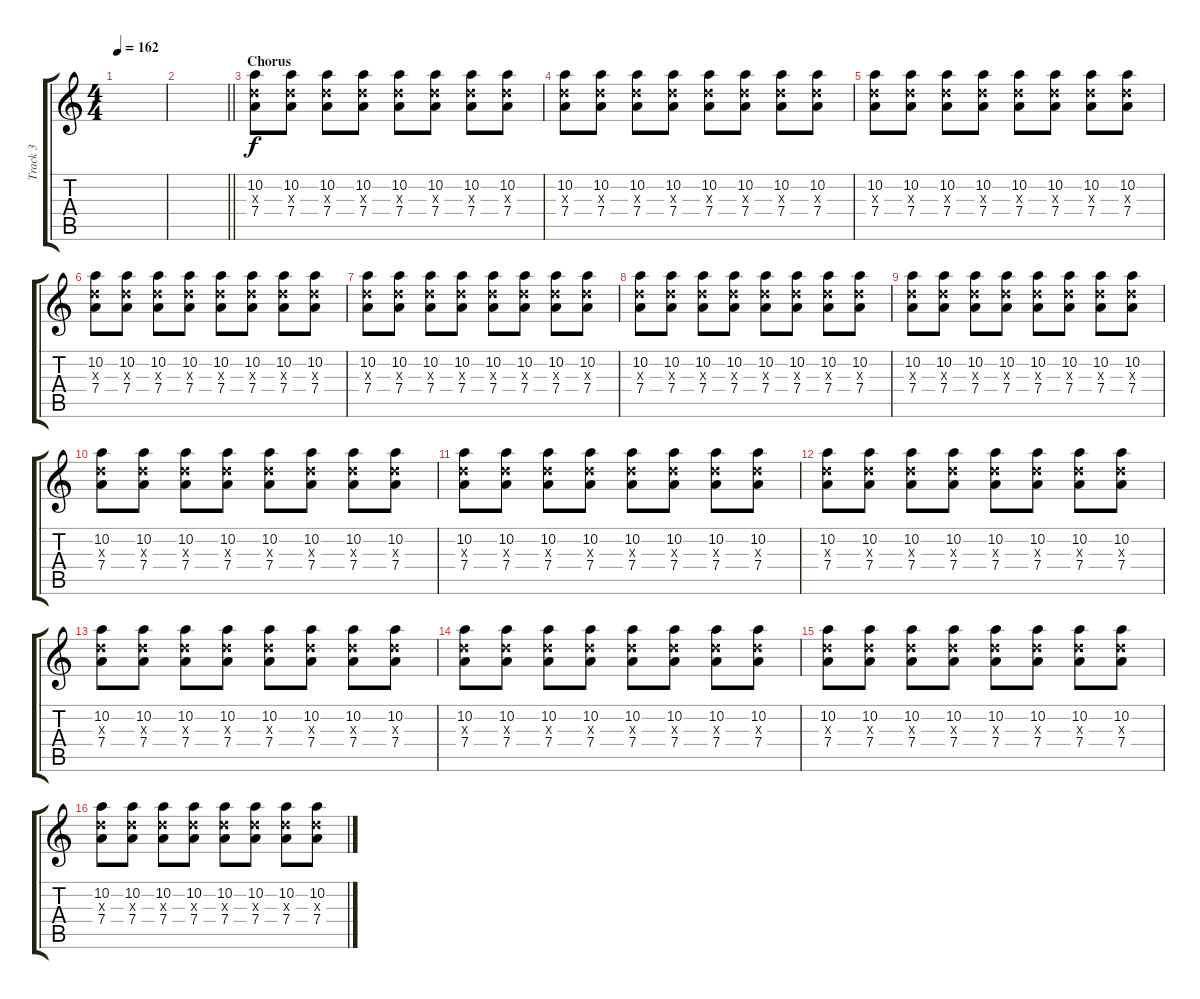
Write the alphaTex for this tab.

\track ("Track 3" "Track 3") {instrument distortionguitar}
\staff {score tabs}
\tuning (E4 B3 G3 D3 A2 D2) {hide}
\ts (4 4)
\tempo 162
\clef g2
\ks c
|
\barLineRight lightlight
|
\section ("" "Chorus")
(10.2 7.3{x} 7.4).8 (10.2 7.3{x} 7.4).8 (10.2 7.3{x} 7.4).8 (10.2 7.3{x} 7.4).8 (10.2 7.3{x} 7.4).8 (10.2 7.3{x} 7.4).8 (10.2 7.3{x} 7.4).8 (10.2 7.3{x} 7.4).8 |
(10.2 7.3{x} 7.4).8 (10.2 7.3{x} 7.4).8 (10.2 7.3{x} 7.4).8 (10.2 7.3{x} 7.4).8 (10.2 7.3{x} 7.4).8 (10.2 7.3{x} 7.4).8 (10.2 7.3{x} 7.4).8 (10.2 7.3{x} 7.4).8 |
(10.2 7.3{x} 7.4).8 (10.2 7.3{x} 7.4).8 (10.2 7.3{x} 7.4).8 (10.2 7.3{x} 7.4).8 (10.2 7.3{x} 7.4).8 (10.2 7.3{x} 7.4).8 (10.2 7.3{x} 7.4).8 (10.2 7.3{x} 7.4).8 |
(10.2 7.3{x} 7.4).8 (10.2 7.3{x} 7.4).8 (10.2 7.3{x} 7.4).8 (10.2 7.3{x} 7.4).8 (10.2 7.3{x} 7.4).8 (10.2 7.3{x} 7.4).8 (10.2 7.3{x} 7.4).8 (10.2 7.3{x} 7.4).8 |
(10.2 7.3{x} 7.4).8 (10.2 7.3{x} 7.4).8 (10.2 7.3{x} 7.4).8 (10.2 7.3{x} 7.4).8 (10.2 7.3{x} 7.4).8 (10.2 7.3{x} 7.4).8 (10.2 7.3{x} 7.4).8 (10.2 7.3{x} 7.4).8 |
(10.2 7.3{x} 7.4).8 (10.2 7.3{x} 7.4).8 (10.2 7.3{x} 7.4).8 (10.2 7.3{x} 7.4).8 (10.2 7.3{x} 7.4).8 (10.2 7.3{x} 7.4).8 (10.2 7.3{x} 7.4).8 (10.2 7.3{x} 7.4).8 |
(10.2 7.3{x} 7.4).8 (10.2 7.3{x} 7.4).8 (10.2 7.3{x} 7.4).8 (10.2 7.3{x} 7.4).8 (10.2 7.3{x} 7.4).8 (10.2 7.3{x} 7.4).8 (10.2 7.3{x} 7.4).8 (10.2 7.3{x} 7.4).8 |
(10.2 7.3{x} 7.4).8 (10.2 7.3{x} 7.4).8 (10.2 7.3{x} 7.4).8 (10.2 7.3{x} 7.4).8 (10.2 7.3{x} 7.4).8 (10.2 7.3{x} 7.4).8 (10.2 7.3{x} 7.4).8 (10.2 7.3{x} 7.4).8 |
(10.2 7.3{x} 7.4).8 (10.2 7.3{x} 7.4).8 (10.2 7.3{x} 7.4).8 (10.2 7.3{x} 7.4).8 (10.2 7.3{x} 7.4).8 (10.2 7.3{x} 7.4).8 (10.2 7.3{x} 7.4).8 (10.2 7.3{x} 7.4).8 |
(10.2 7.3{x} 7.4).8 (10.2 7.3{x} 7.4).8 (10.2 7.3{x} 7.4).8 (10.2 7.3{x} 7.4).8 (10.2 7.3{x} 7.4).8 (10.2 7.3{x} 7.4).8 (10.2 7.3{x} 7.4).8 (10.2 7.3{x} 7.4).8 |
(10.2 7.3{x} 7.4).8 (10.2 7.3{x} 7.4).8 (10.2 7.3{x} 7.4).8 (10.2 7.3{x} 7.4).8 (10.2 7.3{x} 7.4).8 (10.2 7.3{x} 7.4).8 (10.2 7.3{x} 7.4).8 (10.2 7.3{x} 7.4).8 |
(10.2 7.3{x} 7.4).8 (10.2 7.3{x} 7.4).8 (10.2 7.3{x} 7.4).8 (10.2 7.3{x} 7.4).8 (10.2 7.3{x} 7.4).8 (10.2 7.3{x} 7.4).8 (10.2 7.3{x} 7.4).8 (10.2 7.3{x} 7.4).8 |
(10.2 7.3{x} 7.4).8 (10.2 7.3{x} 7.4).8 (10.2 7.3{x} 7.4).8 (10.2 7.3{x} 7.4).8 (10.2 7.3{x} 7.4).8 (10.2 7.3{x} 7.4).8 (10.2 7.3{x} 7.4).8 (10.2 7.3{x} 7.4).8 |
(10.2 7.3{x} 7.4).8 (10.2 7.3{x} 7.4).8 (10.2 7.3{x} 7.4).8 (10.2 7.3{x} 7.4).8 (10.2 7.3{x} 7.4).8 (10.2 7.3{x} 7.4).8 (10.2 7.3{x} 7.4).8 (10.2 7.3{x} 7.4).8
